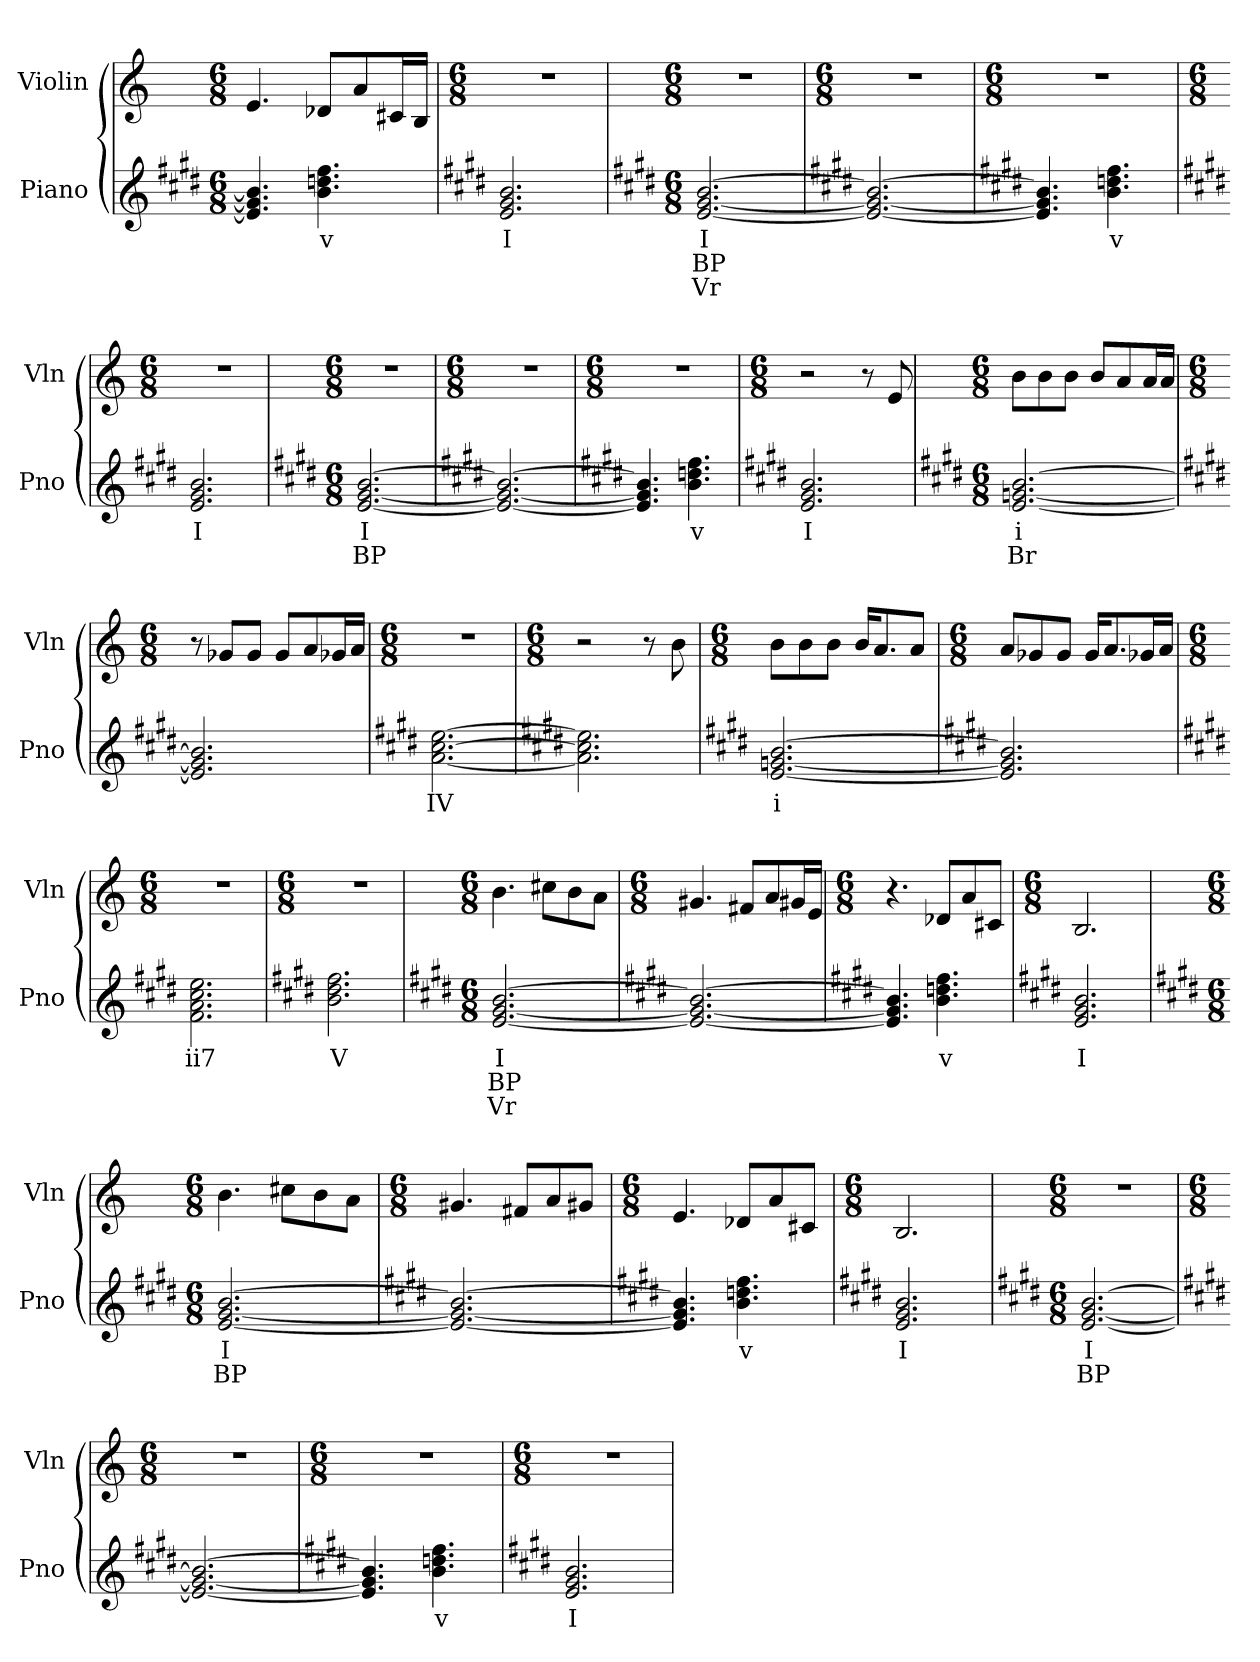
**kern	**text	**text	**text	**kern
*part2	*part2	*part2	*part2	*part1
*staff2	*staff2	*staff2	*staff2	*staff1
*I"Piano	*	*	*	*I"Violin
*I'Pno	*	*	*	*I'Vln
*k[f#c#g#d#]	*	*	*	*
*E:	*	*	*	*
*M6/8	*	*	*	*M6/8
=	=	=	=	=
4.e] 4.g#] 4.b]	.	.	.	4.e
4.b 4.ddn 4.ff#	v	.	.	8d-XL
.	.	.	.	8a
.	.	.	.	16c#XL
.	.	.	.	16BJJ
=	=	=	=	=
*k[f#c#g#d#]	*	*	*	*
*E:	*	*	*	*
*	*	*	*	*M6/8
2.e 2.g# 2.b	I	.	.	2.r
=	=	=	=	=
*k[f#c#g#d#]	*	*	*	*
*E:	*	*	*	*
*M6/8	*	*	*	*M6/8
[2.e [2.g# [2.b	I	BP	Vr	2.r
=	=	=	=	=
*k[f#c#g#d#]	*	*	*	*
*E:	*	*	*	*
*	*	*	*	*M6/8
2.e_ 2.g#_ 2.b_	.	.	.	2.r
=	=	=	=	=
*k[f#c#g#d#]	*	*	*	*
*E:	*	*	*	*
*	*	*	*	*M6/8
4.e] 4.g#] 4.b]	.	.	.	2.r
4.b 4.ddn 4.ff#	v	.	.	.
=	=	=	=	=
*k[f#c#g#d#]	*	*	*	*
*E:	*	*	*	*
*	*	*	*	*M6/8
2.e 2.g# 2.b	I	.	.	2.r
=	=	=	=	=
*k[f#c#g#d#]	*	*	*	*
*E:	*	*	*	*
*M6/8	*	*	*	*M6/8
[2.e [2.g# [2.b	I	BP	.	2.r
=	=	=	=	=
*k[f#c#g#d#]	*	*	*	*
*E:	*	*	*	*
*	*	*	*	*M6/8
2.e_ 2.g#_ 2.b_	.	.	.	2.r
=	=	=	=	=
*k[f#c#g#d#]	*	*	*	*
*E:	*	*	*	*
*	*	*	*	*M6/8
4.e] 4.g#] 4.b]	.	.	.	2.r
4.b 4.ddn 4.ff#	v	.	.	.
=	=	=	=	=
*k[f#c#g#d#]	*	*	*	*
*E:	*	*	*	*
*	*	*	*	*M6/8
2.e 2.g# 2.b	I	.	.	2r
.	.	.	.	8r
.	.	.	.	8e
=	=	=	=	=
*k[f#c#g#d#]	*	*	*	*
*E:	*	*	*	*
*M6/8	*	*	*	*M6/8
[2.e [2.gn [2.b	i	Br	.	8bL
.	.	.	.	8b
.	.	.	.	8bJ
.	.	.	.	8bL
.	.	.	.	8a
.	.	.	.	16aL
.	.	.	.	16aJJ
=	=	=	=	=
*k[f#c#g#d#]	*	*	*	*
*E:	*	*	*	*
*	*	*	*	*M6/8
2.e] 2.gn] 2.b]	.	.	.	8r
.	.	.	.	8g-XL
.	.	.	.	8g-J
.	.	.	.	8g-L
.	.	.	.	8a
.	.	.	.	16g-XL
.	.	.	.	16aJJ
=	=	=	=	=
*k[f#c#g#d#]	*	*	*	*
*E:	*	*	*	*
*	*	*	*	*M6/8
[2.a [2.cc# [2.ee	IV	.	.	2.r
=	=	=	=	=
*k[f#c#g#d#]	*	*	*	*
*E:	*	*	*	*
*	*	*	*	*M6/8
2.a] 2.cc#] 2.ee]	.	.	.	2r
.	.	.	.	8r
.	.	.	.	8b
=	=	=	=	=
*k[f#c#g#d#]	*	*	*	*
*E:	*	*	*	*
*	*	*	*	*M6/8
[2.e [2.gn [2.b	i	.	.	8bL
.	.	.	.	8b
.	.	.	.	8bJ
.	.	.	.	16bKL
.	.	.	.	8.a
.	.	.	.	8aJ
=	=	=	=	=
*k[f#c#g#d#]	*	*	*	*
*E:	*	*	*	*
*	*	*	*	*M6/8
2.e] 2.gn] 2.b]	.	.	.	8aL
.	.	.	.	8g-X
.	.	.	.	8g-J
.	.	.	.	16g-KL
.	.	.	.	8.a
.	.	.	.	16g-XL
.	.	.	.	16aJJ
=	=	=	=	=
*k[f#c#g#d#]	*	*	*	*
*E:	*	*	*	*
*	*	*	*	*M6/8
2.f# 2.a 2.cc# 2.ee	ii7	.	.	2.r
=	=	=	=	=
*k[f#c#g#d#]	*	*	*	*
*E:	*	*	*	*
*	*	*	*	*M6/8
2.b 2.dd# 2.ff#	V	.	.	2.r
=	=	=	=	=
*k[f#c#g#d#]	*	*	*	*
*E:	*	*	*	*
*M6/8	*	*	*	*M6/8
[2.e [2.g# [2.b	I	BP	Vr	4.b
.	.	.	.	8cc#XL
.	.	.	.	8b
.	.	.	.	8aJ
=	=	=	=	=
*k[f#c#g#d#]	*	*	*	*
*E:	*	*	*	*
*	*	*	*	*M6/8
2.e_ 2.g#_ 2.b_	.	.	.	4.g#X
.	.	.	.	8f#XL
.	.	.	.	8a
.	.	.	.	16g#XL
.	.	.	.	16eJJ
=	=	=	=	=
*k[f#c#g#d#]	*	*	*	*
*E:	*	*	*	*
*	*	*	*	*M6/8
4.e] 4.g#] 4.b]	.	.	.	4.r
4.b 4.ddn 4.ff#	v	.	.	8d-XL
.	.	.	.	8a
.	.	.	.	8c#XJ
=	=	=	=	=
*k[f#c#g#d#]	*	*	*	*
*E:	*	*	*	*
*	*	*	*	*M6/8
2.e 2.g# 2.b	I	.	.	2.B
=	=	=	=	=
*k[f#c#g#d#]	*	*	*	*
*E:	*	*	*	*
*M6/8	*	*	*	*M6/8
[2.e [2.g# [2.b	I	BP	.	4.b
.	.	.	.	8cc#XL
.	.	.	.	8b
.	.	.	.	8aJ
=	=	=	=	=
*k[f#c#g#d#]	*	*	*	*
*E:	*	*	*	*
*	*	*	*	*M6/8
2.e_ 2.g#_ 2.b_	.	.	.	4.g#X
.	.	.	.	8f#XL
.	.	.	.	8a
.	.	.	.	8g#XJ
=	=	=	=	=
*k[f#c#g#d#]	*	*	*	*
*E:	*	*	*	*
*	*	*	*	*M6/8
4.e] 4.g#] 4.b]	.	.	.	4.e
4.b 4.ddn 4.ff#	v	.	.	8d-XL
.	.	.	.	8a
.	.	.	.	8c#XJ
=	=	=	=	=
*k[f#c#g#d#]	*	*	*	*
*E:	*	*	*	*
*	*	*	*	*M6/8
2.e 2.g# 2.b	I	.	.	2.B
=	=	=	=	=
*k[f#c#g#d#]	*	*	*	*
*E:	*	*	*	*
*M6/8	*	*	*	*M6/8
[2.e [2.g# [2.b	I	BP	.	2.r
=	=	=	=	=
*k[f#c#g#d#]	*	*	*	*
*E:	*	*	*	*
*	*	*	*	*M6/8
2.e_ 2.g#_ 2.b_	.	.	.	2.r
=	=	=	=	=
*k[f#c#g#d#]	*	*	*	*
*E:	*	*	*	*
*	*	*	*	*M6/8
4.e] 4.g#] 4.b]	.	.	.	2.r
4.b 4.ddn 4.ff#	v	.	.	.
=	=	=	=	=
*k[f#c#g#d#]	*	*	*	*
*E:	*	*	*	*
*	*	*	*	*M6/8
2.e 2.g# 2.b	I	.	.	2.r
=	=	=	=	=
*-	*-	*-	*-	*-
